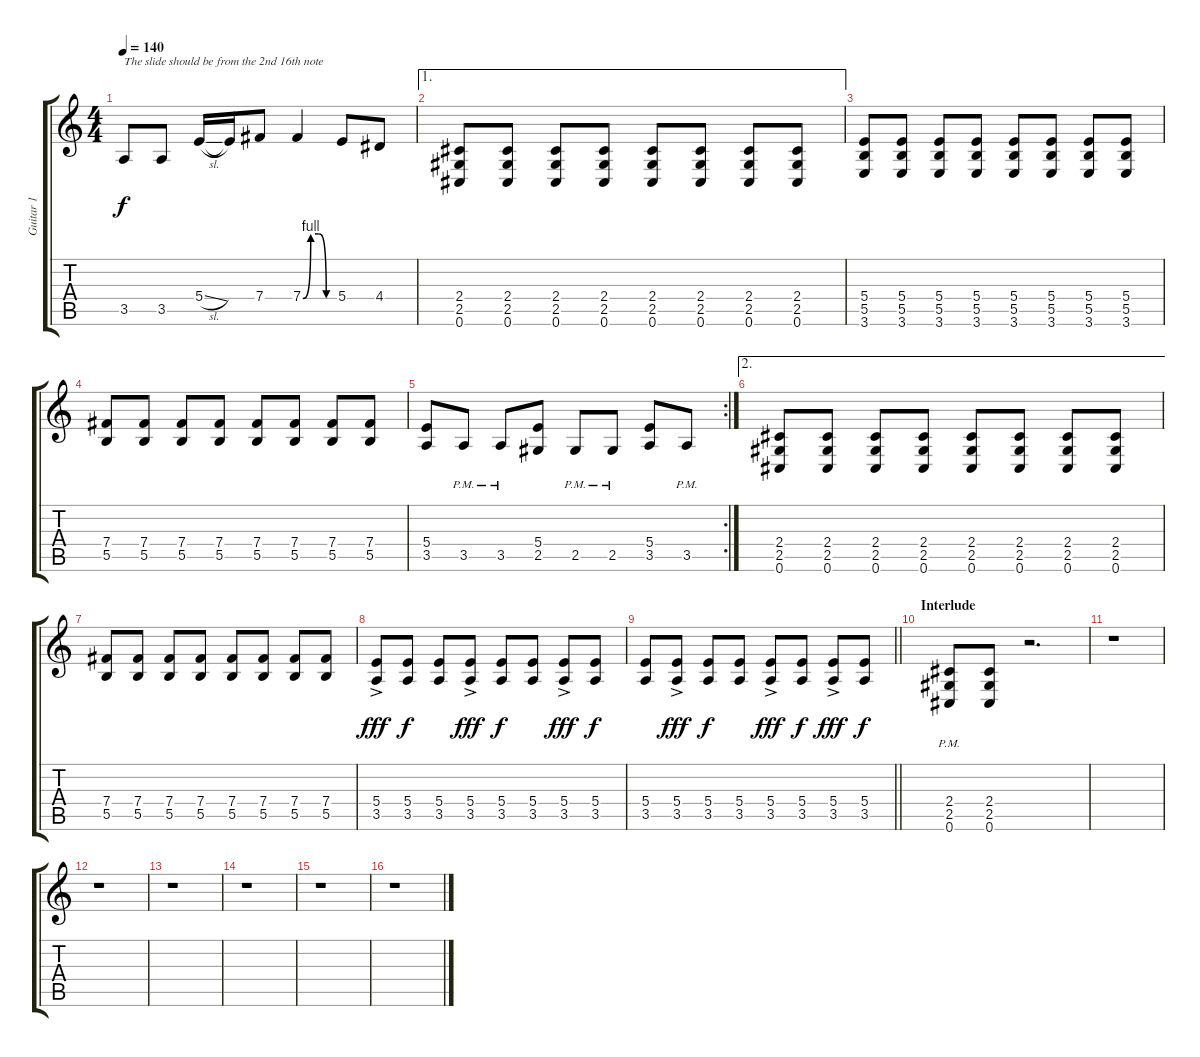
\track ("Guitar 1" "Guitar 1") {instrument overdrivenguitar}
\staff {score tabs}
\tuning (Db4 Ab3 E3 B2 Gb2 Db2) {hide}
\ts (4 4)
\tempo 140
\clef g2
\ks c
3.5.8{txt "The slide should be from the 2nd 16th note" dy f} 3.5.8 5.4{sl}.16 5.4{t}.16 7.4.8 7.4{be (custom 0 0 15 4 30 4 45 0 60 0)}.4 5.4.8 4.4.8 |
\ae 1
(2.4 2.5 0.6).8 (2.4 2.5 0.6).8 (2.4 2.5 0.6).8 (2.4 2.5 0.6).8 (2.4 2.5 0.6).8 (2.4 2.5 0.6).8 (2.4 2.5 0.6).8 (2.4 2.5 0.6).8 |
(5.4 5.5 3.6).8 (5.4 5.5 3.6).8 (5.4 5.5 3.6).8 (5.4 5.5 3.6).8 (5.4 5.5 3.6).8 (5.4 5.5 3.6).8 (5.4 5.5 3.6).8 (5.4 5.5 3.6).8 |
(7.4 5.5).8 (7.4 5.5).8 (7.4 5.5).8 (7.4 5.5).8 (7.4 5.5).8 (7.4 5.5).8 (7.4 5.5).8 (7.4 5.5).8 |
\rc 2
(5.4 3.5).8 3.5{pm}.8 3.5{pm}.8 (5.4 2.5).8 2.5{pm}.8 2.5{pm}.8 (5.4 3.5).8 3.5{pm}.8 |
\ae 2
(2.4 2.5 0.6).8 (2.4 2.5 0.6).8 (2.4 2.5 0.6).8 (2.4 2.5 0.6).8 (2.4 2.5 0.6).8 (2.4 2.5 0.6).8 (2.4 2.5 0.6).8 (2.4 2.5 0.6).8 |
(7.4 5.5).8 (7.4 5.5).8 (7.4 5.5).8 (7.4 5.5).8 (7.4 5.5).8 (7.4 5.5).8 (7.4 5.5).8 (7.4 5.5).8 |
(5.4{ac} 3.5{ac}).8{dy fff} (5.4 3.5).8{dy f} (5.4 3.5).8 (5.4{ac} 3.5{ac}).8{dy fff} (5.4 3.5).8{dy f} (5.4 3.5).8 (5.4{ac} 3.5{ac}).8{dy fff} (5.4 3.5).8{dy f} |
\barLineRight lightlight
(5.4 3.5).8 (5.4{ac} 3.5{ac}).8{dy fff} (5.4 3.5).8{dy f} (5.4 3.5).8 (5.4{ac} 3.5{ac}).8{dy fff} (5.4 3.5).8{dy f} (5.4{ac} 3.5{ac}).8{dy fff} (5.4 3.5).8{dy f} |
\section ("" "Interlude")
(2.4{pm} 2.5{pm} 0.6{pm}).8 (2.4 2.5 0.6).8 r.2{d} |
r.1 |
r.1 |
r.1 |
r.1 |
r.1 |
r.1
